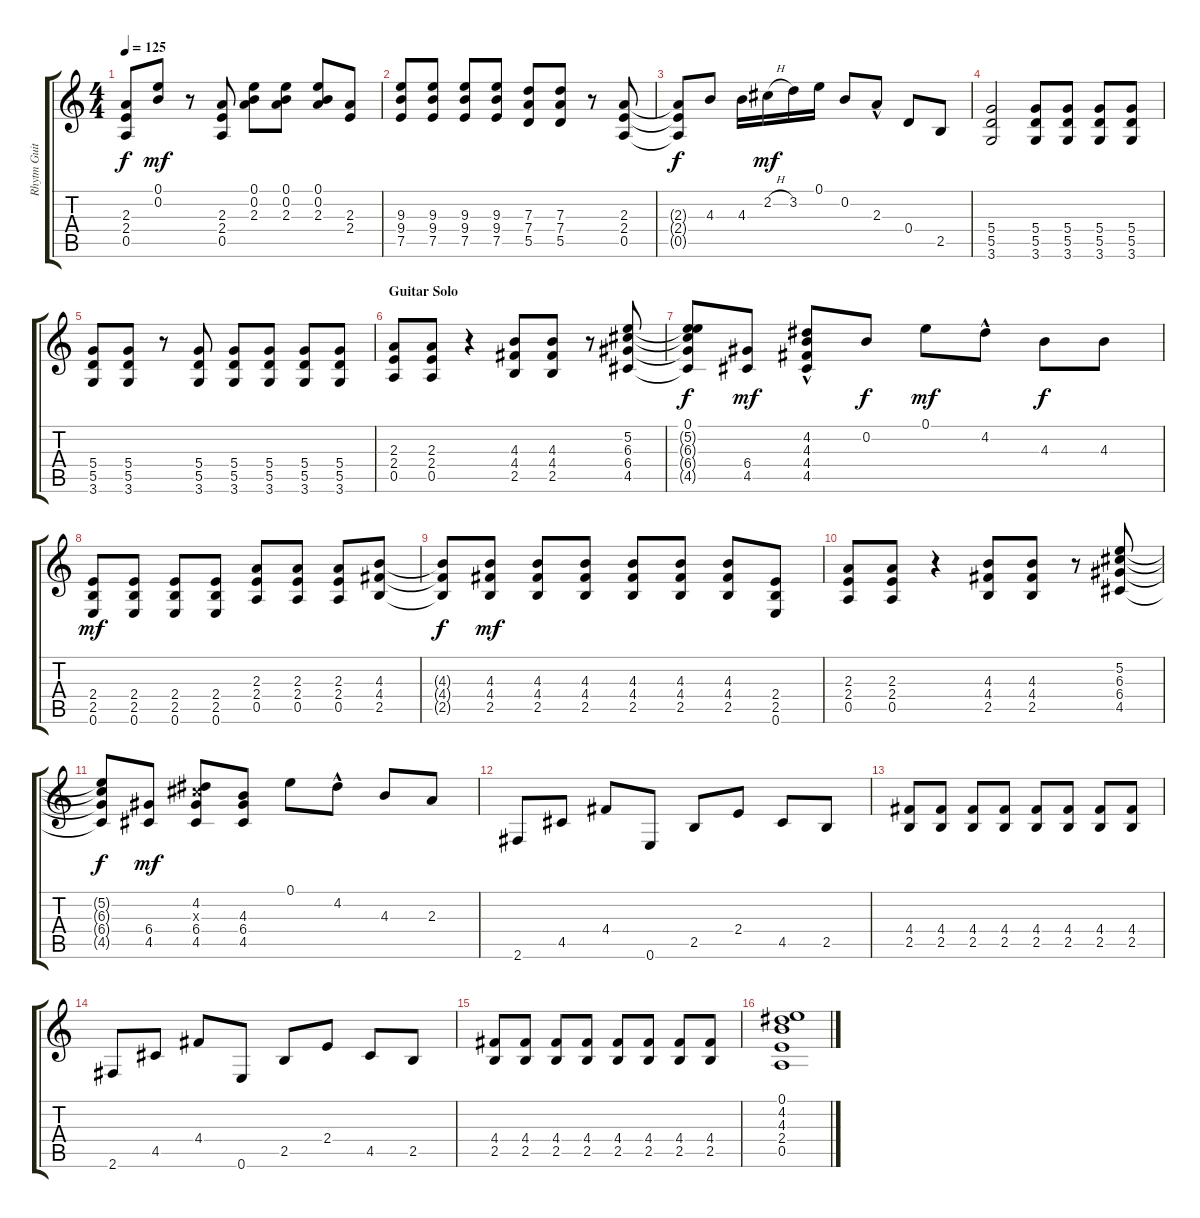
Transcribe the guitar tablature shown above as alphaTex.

\track ("Rhytm Guitar" "Rhytm Guit") {instrument distortionguitar}
\staff {score tabs}
\tuning (E4 B3 G3 D3 A2 E2) {hide}
\ts (4 4)
\tempo 125
\clef g2
\ks c
(2.3{t} 2.4{t} 0.5{t}).8{dy f} (0.1 0.2).8{dy mf} r.8 (2.3 2.4 0.5).8 (0.1 0.2 2.3).8 (0.1 0.2 2.3).8 (0.1 0.2 2.3).8 (2.3 2.4).8 |
(9.3 9.4 7.5).8 (9.3 9.4 7.5).8 (9.3 9.4 7.5).8 (9.3 9.4 7.5).8 (7.3 7.4 5.5).8 (7.3 7.4 5.5).8 r.8 (2.3 2.4 0.5).8 |
(2.3{t} 2.4{t} 0.5{t}).8{dy f} 4.3.8 4.3.16 2.2{h}.16{dy mf} 3.2.16 0.1.16 0.2.8 2.3{hac}.8 0.4.8 2.5.8 |
(5.4 5.5 3.6).2 (5.4 5.5 3.6).8 (5.4 5.5 3.6).8 (5.4 5.5 3.6).8 (5.4 5.5 3.6).8 |
(5.4 5.5 3.6).8 (5.4 5.5 3.6).8 r.8 (5.4 5.5 3.6).8 (5.4 5.5 3.6).8 (5.4 5.5 3.6).8 (5.4 5.5 3.6).8 (5.4 5.5 3.6).8 |
\section ("" "Guitar Solo")
(2.3 2.4 0.5).8 (2.3 2.4 0.5).8 r.4 (4.3 4.4 2.5).8 (4.3 4.4 2.5).8 r.8 (5.2 6.3 6.4 4.5).8 |
(0.1 5.2{t} 6.3{t} 6.4{t} 4.5{t}).8{dy f} (6.4 4.5).8{dy mf} (4.2 4.3 4.4{hac} 4.5{hac}).8 0.2.8{dy f} 0.1.8{dy mf} 4.2{hac}.8 4.3.8{dy f} 4.3.8 |
(2.4 2.5 0.6).8{dy mf} (2.4 2.5 0.6).8 (2.4 2.5 0.6).8 (2.4 2.5 0.6).8 (2.3 2.4 0.5).8 (2.3 2.4 0.5).8 (2.3 2.4 0.5).8 (4.3 4.4 2.5).8 |
(4.3{t} 4.4{t} 2.5{t}).8{dy f} (4.3 4.4 2.5).8{dy mf} (4.3 4.4 2.5).8 (4.3 4.4 2.5).8 (4.3 4.4 2.5).8 (4.3 4.4 2.5).8 (4.3 4.4 2.5).8 (2.4 2.5 0.6).8 |
(2.3 2.4 0.5).8 (2.3 2.4 0.5).8 r.4 (4.3 4.4 2.5).8 (4.3 4.4 2.5).8 r.8 (5.2 6.3 6.4 4.5).8 |
(5.2{t} 6.3{t} 6.4{t} 4.5{t}).8{dy f} (6.4 4.5).8{dy mf} (4.2 6.3{x} 6.4 4.5).8 (4.3 6.4 4.5).8 0.1.8 4.2{hac}.8 4.3.8 2.3.8 |
2.6.8 4.5.8 4.4.8 0.6.8 2.5.8 2.4.8 4.5.8 2.5.8 |
(4.4 2.5).8 (4.4 2.5).8 (4.4 2.5).8 (4.4 2.5).8 (4.4 2.5).8 (4.4 2.5).8 (4.4 2.5).8 (4.4 2.5).8 |
2.6.8 4.5.8 4.4.8 0.6.8 2.5.8 2.4.8 4.5.8 2.5.8 |
(4.4 2.5).8 (4.4 2.5).8 (4.4 2.5).8 (4.4 2.5).8 (4.4 2.5).8 (4.4 2.5).8 (4.4 2.5).8 (4.4 2.5).8 |
(0.1 4.2 4.3 2.4 0.5).1
